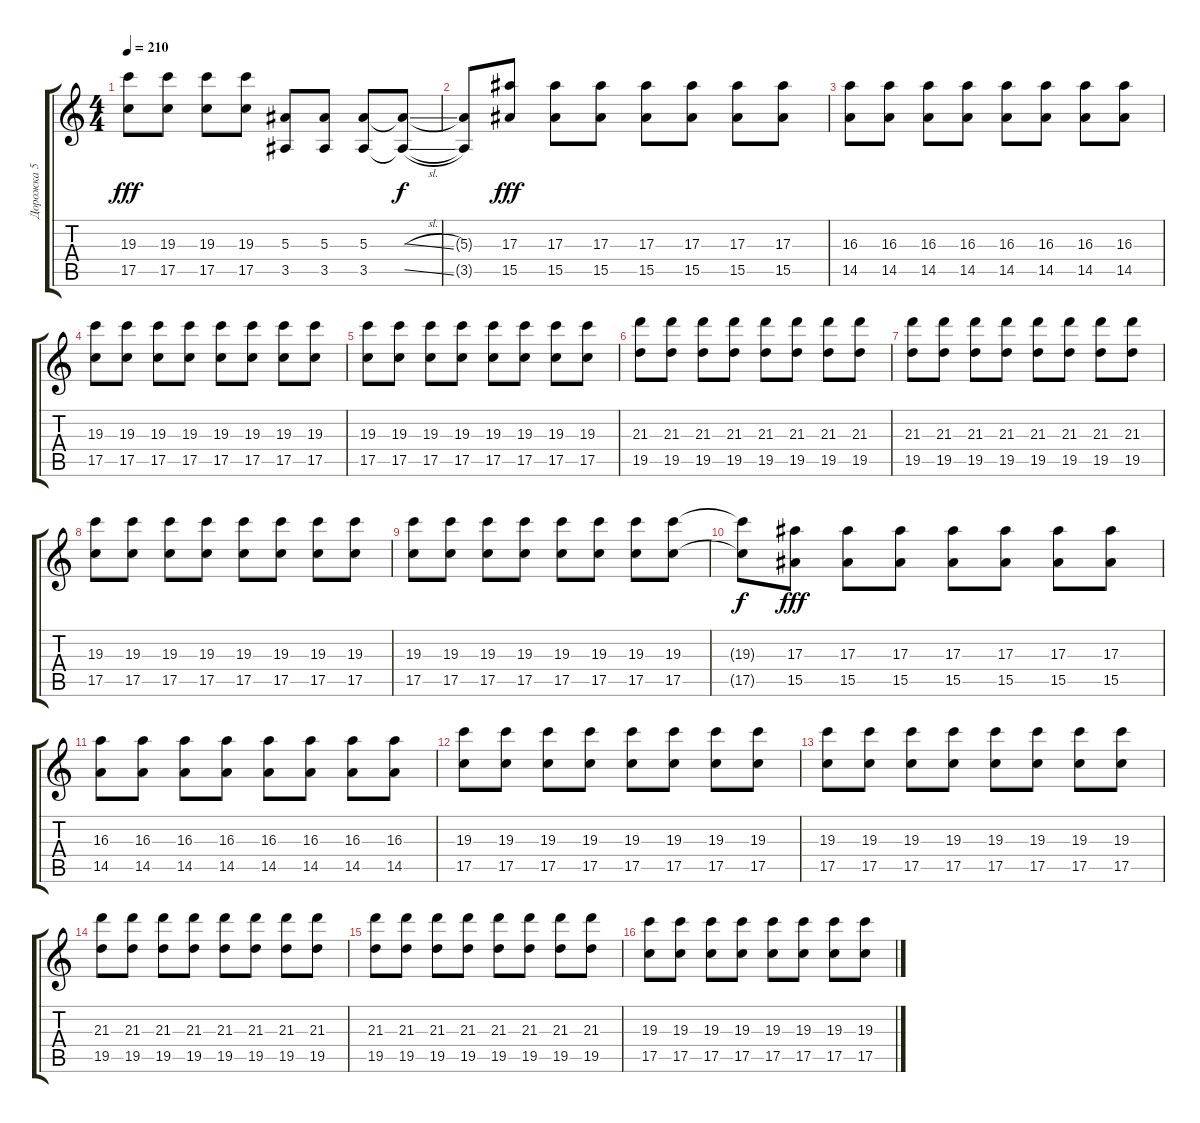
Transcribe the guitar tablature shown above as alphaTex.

\track ("Дорожка 5" "Дорожка 5") {instrument overdrivenguitar}
\staff {score tabs}
\tuning (D4 A3 F3 C3 G2 C2) {hide}
\ts (4 4)
\tempo 210
\clef g2
\ks c
(19.3 17.5).8{dy fff} (19.3 17.5).8 (19.3 17.5).8 (19.3 17.5).8 (5.3 3.5).8 (5.3 3.5).8 (5.3 3.5).8 (5.3{sl t} 3.5{sl t}).8{dy f} |
(5.3{t} 3.5{t}).8 (17.3 15.5).8{dy fff} (17.3 15.5).8 (17.3 15.5).8 (17.3 15.5).8 (17.3 15.5).8 (17.3 15.5).8 (17.3 15.5).8 |
(16.3 14.5).8 (16.3 14.5).8 (16.3 14.5).8 (16.3 14.5).8 (16.3 14.5).8 (16.3 14.5).8 (16.3 14.5).8 (16.3 14.5).8 |
(19.3 17.5).8 (19.3 17.5).8 (19.3 17.5).8 (19.3 17.5).8 (19.3 17.5).8 (19.3 17.5).8 (19.3 17.5).8 (19.3 17.5).8 |
(19.3 17.5).8 (19.3 17.5).8 (19.3 17.5).8 (19.3 17.5).8 (19.3 17.5).8 (19.3 17.5).8 (19.3 17.5).8 (19.3 17.5).8 |
(21.3 19.5).8 (21.3 19.5).8 (21.3 19.5).8 (21.3 19.5).8 (21.3 19.5).8 (21.3 19.5).8 (21.3 19.5).8 (21.3 19.5).8 |
(21.3 19.5).8 (21.3 19.5).8 (21.3 19.5).8 (21.3 19.5).8 (21.3 19.5).8 (21.3 19.5).8 (21.3 19.5).8 (21.3 19.5).8 |
(19.3 17.5).8 (19.3 17.5).8 (19.3 17.5).8 (19.3 17.5).8 (19.3 17.5).8 (19.3 17.5).8 (19.3 17.5).8 (19.3 17.5).8 |
(19.3 17.5).8 (19.3 17.5).8 (19.3 17.5).8 (19.3 17.5).8 (19.3 17.5).8 (19.3 17.5).8 (19.3 17.5).8 (19.3 17.5).8 |
(19.3{t} 17.5{t}).8{dy f} (17.3 15.5).8{dy fff} (17.3 15.5).8 (17.3 15.5).8 (17.3 15.5).8 (17.3 15.5).8 (17.3 15.5).8 (17.3 15.5).8 |
(16.3 14.5).8 (16.3 14.5).8 (16.3 14.5).8 (16.3 14.5).8 (16.3 14.5).8 (16.3 14.5).8 (16.3 14.5).8 (16.3 14.5).8 |
(19.3 17.5).8 (19.3 17.5).8 (19.3 17.5).8 (19.3 17.5).8 (19.3 17.5).8 (19.3 17.5).8 (19.3 17.5).8 (19.3 17.5).8 |
(19.3 17.5).8 (19.3 17.5).8 (19.3 17.5).8 (19.3 17.5).8 (19.3 17.5).8 (19.3 17.5).8 (19.3 17.5).8 (19.3 17.5).8 |
(21.3 19.5).8 (21.3 19.5).8 (21.3 19.5).8 (21.3 19.5).8 (21.3 19.5).8 (21.3 19.5).8 (21.3 19.5).8 (21.3 19.5).8 |
(21.3 19.5).8 (21.3 19.5).8 (21.3 19.5).8 (21.3 19.5).8 (21.3 19.5).8 (21.3 19.5).8 (21.3 19.5).8 (21.3 19.5).8 |
(19.3 17.5).8 (19.3 17.5).8 (19.3 17.5).8 (19.3 17.5).8 (19.3 17.5).8 (19.3 17.5).8 (19.3 17.5).8 (19.3 17.5).8
